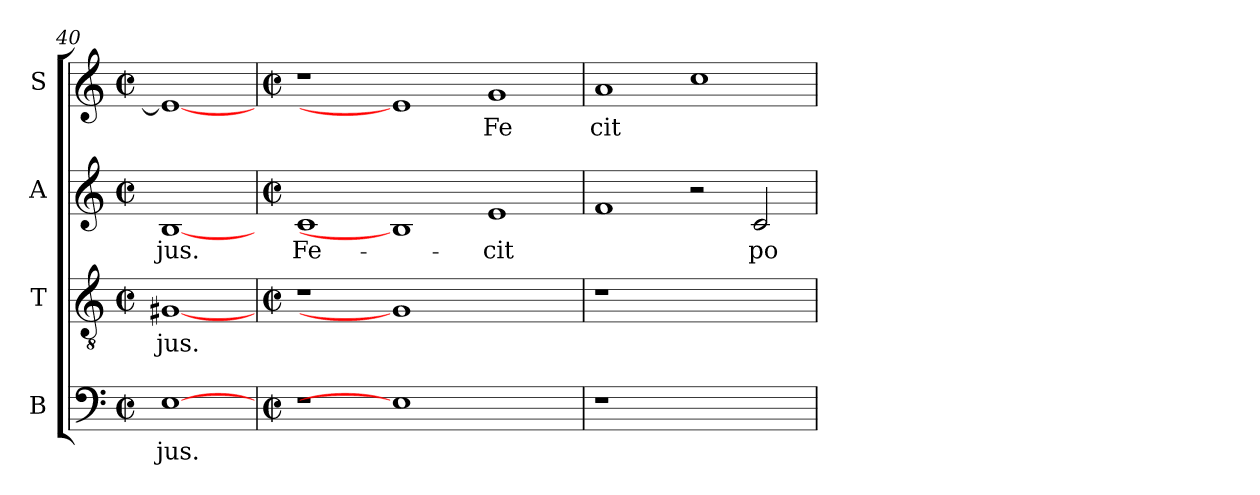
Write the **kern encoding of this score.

**kern	**text	**kern	**text	**kern	**text	**kern	**text
*part4	*part4	*part3	*part3	*part2	*part2	*part1	*part1
*staff4	*staff4	*staff3	*staff3	*staff2	*staff2	*staff1	*staff1
*I"B	*	*I"T	*	*I"A	*	*I"S	*
*I'B	*	*I'T	*	*I'A	*	*I'S	*
*clefF4	*	*clefGv2	*	*clefG2	*	*clefG2	*
*k[]	*	*k[]	*	*k[]	*	*k[]	*
*C:	*	*C:	*	*C:	*	*C:	*
*M2/2	*	*M2/2	*	*M2/2	*	*M2/2	*
*met(c|)	*	*met(c|)	*	*met(c|)	*	*met(c|)	*
=40	=40	=40	=40	=40	=40	=40	=40
!	!LO:LY:b:cj	!	!LO:LY:b:cj	!	!LO:LY:b:cj	!	!LO:LY:b:cj
[1E	-jus.	[1G#X	jus.	[1B	-jus.	1e_	.
!!LO:PB:g=z
=41!	=41!	=41!	=41!	=41!	=41!	=41!	=41!
*M2/2	*	*M2/2	*	*M2/2	*	*M2/2	*
*met(c|)	*	*met(c|)	*	*met(c|)	*	*met(c|)	*
!	!	!	!	!	!LO:LY:b:cj	!	!
1r	.	1r	.	1c	Fe-	1r	.
1E]	.	1G#]	.	1B]	.	1e]	.
!	!	!	!	!	!LO:LY:b:cj	!	!LO:LY:b:cj
1ryy	.	1ryy	.	1e	-cit	1g	Fe
=42	=42	=42	=42	=42	=42	=42	=42
!	!	!	!	!	!LO:LY:b:cj	!	!LO:LY:b:cj
1r	.	1r	.	1f	.	1a	cit
!	!	!	!	!	!	!	!LO:LY:b:cj
1ryy	.	1ryy	.	2r	.	1cc	.
!	!	!	!	!	!LO:LY:b:cj	!	!
.	.	.	.	2c/	po-	.	.
=	=	=	=	=	=	=	=
*-	*-	*-	*-	*-	*-	*-	*-
